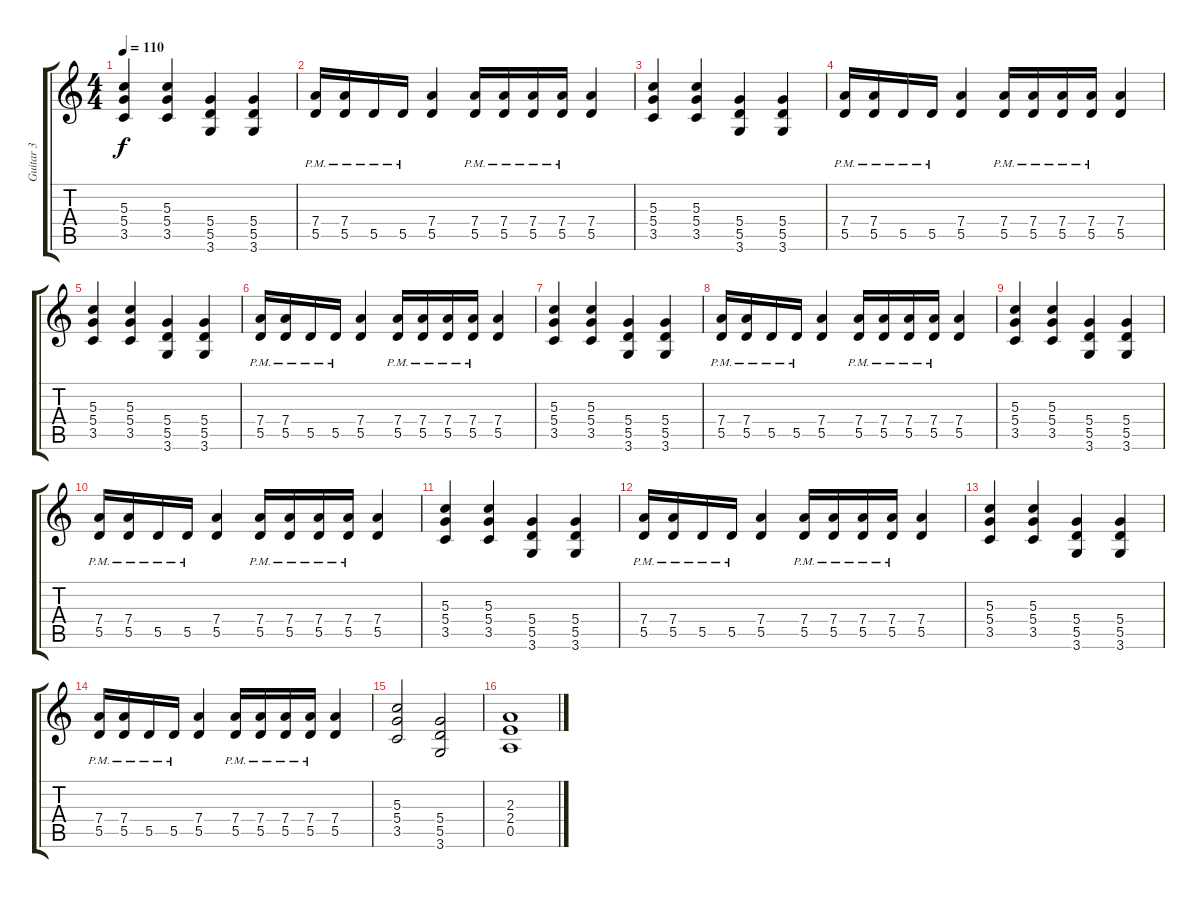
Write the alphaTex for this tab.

\track ("Guitar 3" "Guitar 3") {instrument overdrivenguitar}
\staff {score tabs}
\tuning (E4 B3 G3 D3 A2 E2) {hide}
\ts (4 4)
\tempo 110
\clef g2
\ks c
(5.3 5.4 3.5).4{dy f} (5.3 5.4 3.5).4 (5.4 5.5 3.6).4 (5.4 5.5 3.6).4 |
(7.4{pm} 5.5{pm}).16 (7.4{pm} 5.5{pm}).16 5.5{pm}.16 5.5{pm}.16 (7.4 5.5).4 (7.4{pm} 5.5{pm}).16 (7.4{pm} 5.5{pm}).16 (7.4{pm} 5.5{pm}).16 (7.4{pm} 5.5{pm}).16 (7.4 5.5).4 |
(5.3 5.4 3.5).4 (5.3 5.4 3.5).4 (5.4 5.5 3.6).4 (5.4 5.5 3.6).4 |
(7.4{pm} 5.5{pm}).16 (7.4{pm} 5.5{pm}).16 5.5{pm}.16 5.5{pm}.16 (7.4 5.5).4 (7.4{pm} 5.5{pm}).16 (7.4{pm} 5.5{pm}).16 (7.4{pm} 5.5{pm}).16 (7.4{pm} 5.5{pm}).16 (7.4 5.5).4 |
(5.3 5.4 3.5).4 (5.3 5.4 3.5).4 (5.4 5.5 3.6).4 (5.4 5.5 3.6).4 |
(7.4{pm} 5.5{pm}).16 (7.4{pm} 5.5{pm}).16 5.5{pm}.16 5.5{pm}.16 (7.4 5.5).4 (7.4{pm} 5.5{pm}).16 (7.4{pm} 5.5{pm}).16 (7.4{pm} 5.5{pm}).16 (7.4{pm} 5.5{pm}).16 (7.4 5.5).4 |
(5.3 5.4 3.5).4 (5.3 5.4 3.5).4 (5.4 5.5 3.6).4 (5.4 5.5 3.6).4 |
(7.4{pm} 5.5{pm}).16 (7.4{pm} 5.5{pm}).16 5.5{pm}.16 5.5{pm}.16 (7.4 5.5).4 (7.4{pm} 5.5{pm}).16 (7.4{pm} 5.5{pm}).16 (7.4{pm} 5.5{pm}).16 (7.4{pm} 5.5{pm}).16 (7.4 5.5).4 |
(5.3 5.4 3.5).4 (5.3 5.4 3.5).4 (5.4 5.5 3.6).4 (5.4 5.5 3.6).4 |
(7.4{pm} 5.5{pm}).16 (7.4{pm} 5.5{pm}).16 5.5{pm}.16 5.5{pm}.16 (7.4 5.5).4 (7.4{pm} 5.5{pm}).16 (7.4{pm} 5.5{pm}).16 (7.4{pm} 5.5{pm}).16 (7.4{pm} 5.5{pm}).16 (7.4 5.5).4 |
(5.3 5.4 3.5).4 (5.3 5.4 3.5).4 (5.4 5.5 3.6).4 (5.4 5.5 3.6).4 |
(7.4{pm} 5.5{pm}).16 (7.4{pm} 5.5{pm}).16 5.5{pm}.16 5.5{pm}.16 (7.4 5.5).4 (7.4{pm} 5.5{pm}).16 (7.4{pm} 5.5{pm}).16 (7.4{pm} 5.5{pm}).16 (7.4{pm} 5.5{pm}).16 (7.4 5.5).4 |
(5.3 5.4 3.5).4 (5.3 5.4 3.5).4 (5.4 5.5 3.6).4 (5.4 5.5 3.6).4 |
(7.4{pm} 5.5{pm}).16 (7.4{pm} 5.5{pm}).16 5.5{pm}.16 5.5{pm}.16 (7.4 5.5).4 (7.4{pm} 5.5{pm}).16 (7.4{pm} 5.5{pm}).16 (7.4{pm} 5.5{pm}).16 (7.4{pm} 5.5{pm}).16 (7.4 5.5).4 |
(5.3 5.4 3.5).2 (5.4 5.5 3.6).2 |
(2.3 2.4 0.5).1
